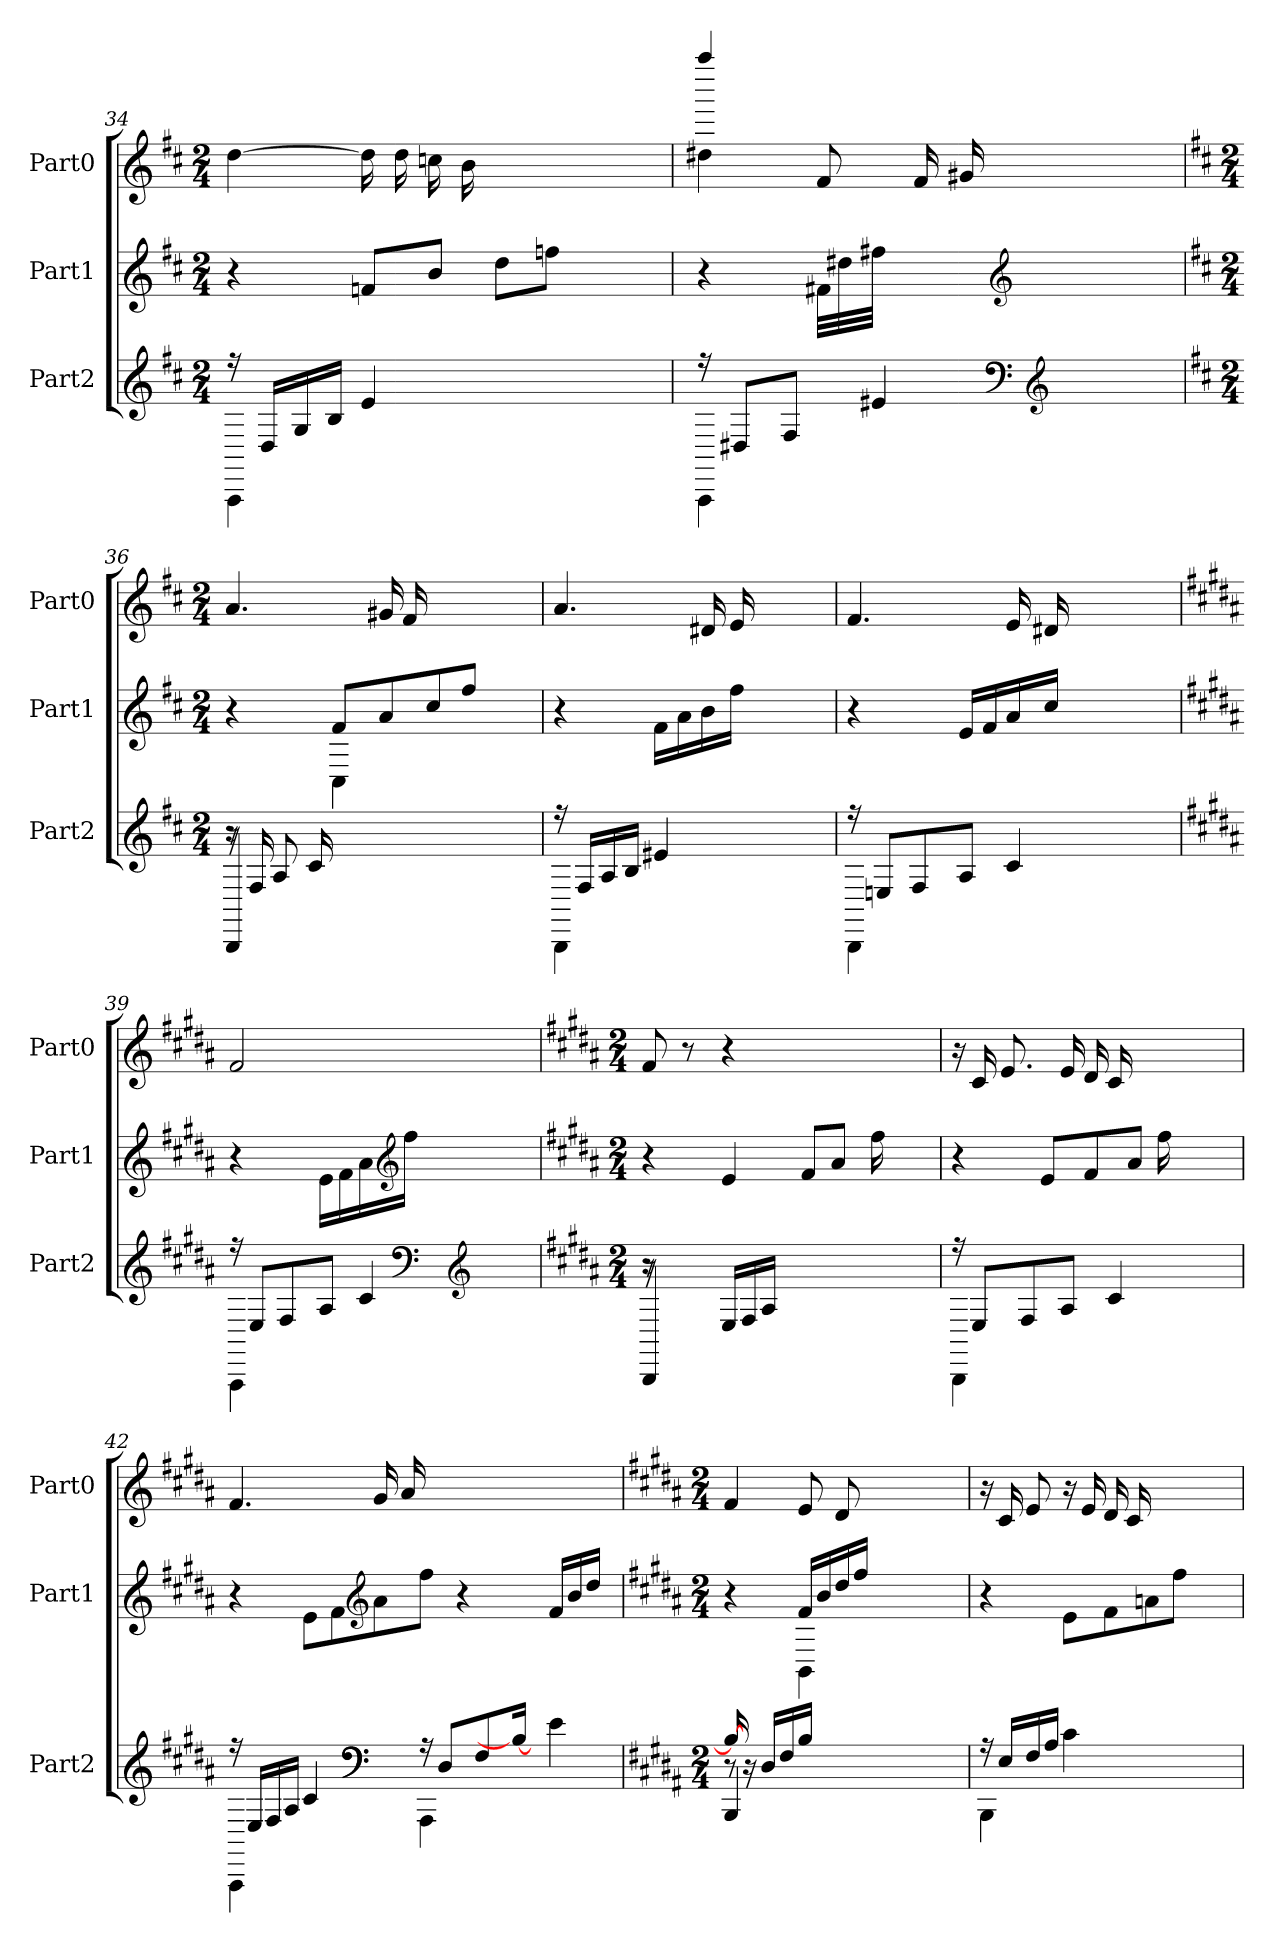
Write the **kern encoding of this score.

**kern	**kern	**kern
*part3	*part2	*part1
*staff3	*staff2	*staff1
*I"Part2	*I"Part1	*I"Part0
*I'Part2	*I'Part1	*I'Part0
*clefG2	*clefG2	*
*k[f#c#]	*k[f#c#]	*k[f#c#]
*M2/4	*M2/4	*M2/4
=34	=34	=34
*^	*	*
16r	4AAA	4r	[4dd
16DLL	.	.	.
16G	.	.	.
16BJJ	.	.	.
4e	16ryy	8fnL	16dd]
.	16ryy	.	16dd
.	16ryy	8bJ	16ccn
.	16ryy	.	16b
2ryy	2ryy	8ddL	2ryy
.	.	8ffnJ	.
.	.	4ryy	.
=35	=35	=35	=35
*	*	*	*^
16r	4AAA	4r	4aaaa	4dd#X
8D#XL	.	.	.	.
8F#J	.	.	.	.
.	8ryy	32f#XLLL	8f#	8ryy
.	.	32dd#X	.	.
4e#X	.	32ff#XJJJ	.	.
.	.	8ryy	.	.
.	8ryy	.	16f#	8ryy
.	.	.	16g#X	.
.	.	32ryy	.	.
*clefF4	*	*clefG2	*	*
.	8ryy	2ryy	2ryy	8ryy
*clefG2	*	*	*	*
4..ryy	.	.	.	.
.	4.ryy	.	.	4.ryy
*v	*v	*	*v	*v
!!LO:LB:g=z
=36	=36	=36
*k[f#c#]	*k[f#c#]	*k[f#c#]
*M2/4	*M2/4	*M2/4
*^	*^	*
*	*^	*	*	*
16r	8r	4BBB	4r	16ryy	4.a
16F#	.	.	.	16ryy	.
8A	8ryy	.	.	8ryy	.
16c#	16ryy	16ryy	16ryy	16ryy	.
16ryy	16ryy	16ryy	8f#L	4C#	.
16ryy	16ryy	16ryy	.	.	16ryy
16ryy	16ryy	16ryy	8a	.	16g#X
16ryy	16ryy	16ryy	.	.	16f#
4..ryy	4..ryy	4..ryy	8cc#	4..ryy	4..ryy
.	.	.	8ff#J	.	.
.	.	.	8.ryy	.	.
*	*v	*v	*	*	*
*	*	*v	*v	*
=37	=37	=37	=37
16r	4BBB	4r	4.a
16F#LL	.	.	.
16A	.	.	.
16BJJ	.	.	.
4e#X	16ryy	16f#LL	.
.	16ryy	16a	.
.	16ryy	16b	16d#X
.	16ryy	16ff#JJ	16e
2ryy	2ryy	2ryy	2ryy
=38	=38	=38	=38
16r	4BBB	4r	4.f#
8EnL	.	.	.
8F#	.	.	.
.	16ryy	16ryy	.
8AJ	16ryy	16eLL	.
.	16ryy	16f#	16ryy
4c#	16ryy	16a	16e
.	16ryy	16cc#JJ	16d#X
.	4..ryy	4..ryy	4..ryy
4ryy	.	.	.
16ryy	.	.	.
=39	=39	=39	=39
*k[f#c#g#d#a#]	*	*k[f#c#g#d#a#]	*k[f#c#g#d#a#]
16r	4AAA#	4r	2f#
8EL	.	.	.
8F#	.	.	.
.	16ryy	16ryy	.
8A#J	16ryy	16eLL	.
.	16ryy	16f#	.
4c#	8ryy	16a#	.
*	*	*clefG2	*
.	.	16ff#JJ	16ryy
*clefF4	*	*	*
.	16ryy	4..ryy	4..ryy
.	4.ryy	.	.
*clefG2	*	*	*
4ryy	.	.	.
16ryy	.	.	.
*v	*v	*	*
!!LO:LB:g=z
=40	=40	=40
*k[f#c#g#d#a#]	*k[f#c#g#d#a#]	*k[f#c#g#d#a#]
*M2/4	*M2/4	*M2/4
*^	*	*
*	*^	*	*
4BBB	16r	8r	4r	8f#
.	16ryy	.	.	.
.	16ryy	16ryy	.	8r
.	16ryy	16ryy	.	.
16ELL	4ryy	4ryy	4e	4r
16F#	.	.	.	.
16A#JJ	.	.	.	.
4ryy	.	.	.	.
.	8ryy	8ryy	8f#L	8ryy
.	8ryy	8ryy	8a#J	8ryy
8ryy	.	.	.	.
.	16ryy	16ryy	16ff#	16ryy
8ryy	8.ryy	8.ryy	8.ryy	8.ryy
16ryy	.	.	.	.
*	*v	*v	*	*
=41	=41	=41	=41
16r	4BBB	4r	16r
8EL	.	.	16c#
.	.	.	8.e
8F#	.	.	.
.	16ryy	8eL	.
8A#J	16ryy	.	16e
.	16ryy	8f#	16d#
4c#	16ryy	.	16c#
.	2ryy	8a#J	2ryy
.	.	16ff#	.
4ryy	.	4ryy	.
16ryy	.	16ryy	.
=42	=42	=42	=42
16r	4AAA#	4r	4.f#
16ELL	.	.	.
16F#	.	.	.
16A#JJ	.	.	.
4c#	8ryy	8eL	.
.	8ryy	8f#	8ryy
*clefF4	*	*clefG2	*
16ryy	16ryy	8a#	16g#
16ryy	16ryy	.	16a#
16r	4AAA#	8ff#J	16ryy
8D#L	.	.	8ryy
.	.	4r	.
8F#	.	.	16ryy
.	16ryy	.	16ryy
16BJk_	16ryy	.	16ryy
16ryy	16ryy	16ryy	16ryy
4e	16ryy	16f#LL	16ryy
.	8.ryy	16b	8.ryy
.	.	16dd#JJ	.
.	.	16ryy	.
*v	*v	*	*
!!LO:PB:g=z
=43	=43	=43
*k[f#c#g#d#a#]	*k[f#c#g#d#a#]	*k[f#c#g#d#a#]
*M2/4	*M2/4	*M2/4
*^	*^	*
*	*^	*	*	*
16B_	8r	4BBB	4r	16ryy	4f#
16r	.	.	.	16ryy	.
16D#LL	16ryy	.	.	16ryy	.
16F#	16ryy	.	.	16ryy	.
16BJJ	16ryy	16ryy	16f#LL	4BB	8e
16ryy	16ryy	16ryy	16b	.	.
16ryy	16ryy	16ryy	16dd#	.	8d#
16ryy	16ryy	16ryy	16ff#JJ	.	.
16ryy	2ryy	2ryy	2ryy	2ryy	2ryy
2ryy	.	.	.	.	.
.	16ryy	16ryy	16ryy	16ryy	16ryy
*	*v	*v	*	*	*
*	*	*v	*v	*
=44	=44	=44	=44
16r	4BBB	4r	16r
16ELL	.	.	16c#
16F#	.	.	8e
16A#JJ	.	.	.
4c#	16ryy	8eL	16r
.	16ryy	.	16e
.	16ryy	8f#	16d#
.	16ryy	.	16c#
2ryy	2ryy	8a	2ryy
.	.	8ff#J	.
.	.	4ryy	.
*v	*v	*	*
=	=	=
*-	*-	*-
